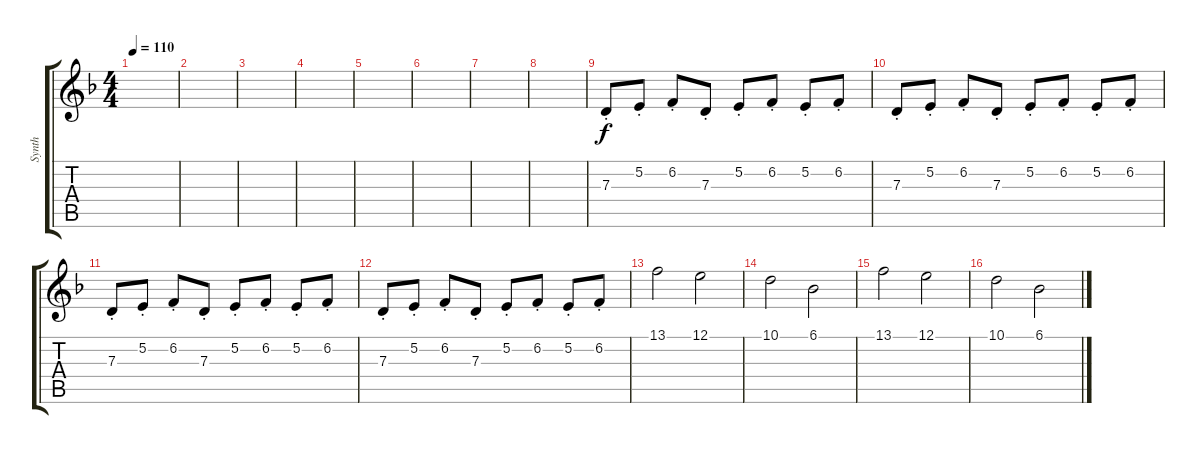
\track ("Synth" "Synth") {instrument pad1newage}
\staff {score tabs}
\tuning (E4 B3 G3 D3 A2 E2) {hide}
\ts (4 4)
\tempo 110
\clef g2
\ks dminor
|
|
|
|
|
|
|
|
7.3{st}.8 5.2{st}.8 6.2{st}.8 7.3{st}.8 5.2{st}.8 6.2{st}.8 5.2{st}.8 6.2{st}.8 |
7.3{st}.8 5.2{st}.8 6.2{st}.8 7.3{st}.8 5.2{st}.8 6.2{st}.8 5.2{st}.8 6.2{st}.8 |
7.3{st}.8 5.2{st}.8 6.2{st}.8 7.3{st}.8 5.2{st}.8 6.2{st}.8 5.2{st}.8 6.2{st}.8 |
7.3{st}.8 5.2{st}.8 6.2{st}.8 7.3{st}.8 5.2{st}.8 6.2{st}.8 5.2{st}.8 6.2{st}.8 |
13.1.2 12.1.2 |
10.1.2 6.1.2 |
13.1.2 12.1.2 |
10.1.2 6.1.2
